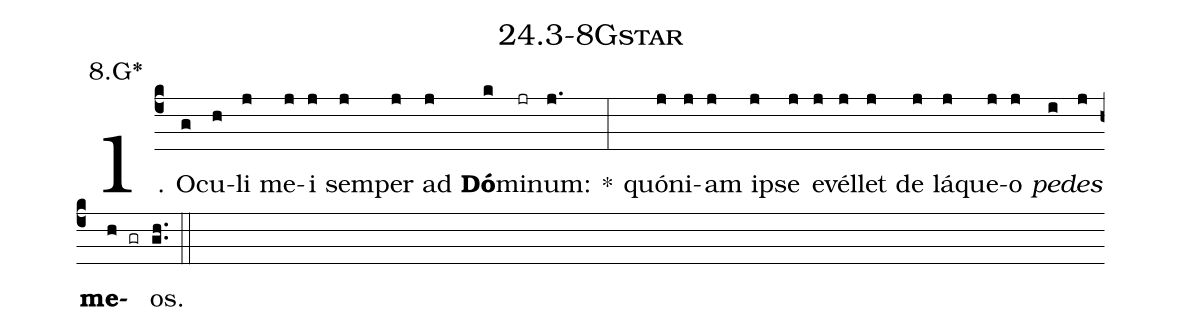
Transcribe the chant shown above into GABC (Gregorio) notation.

name: 24.3-8Gstar;
annotation: 8.G*;
%%
(c4)1. O(g)cu(h)li(j) me(j)i(j) sem(j)per(j) ad(j) <b>Dó</b>(k)mi(jr)num:(j.) *(:) quón(j)i(j)am(j) ip(j)se(j) e(j)vél(j)let(j) de(j) lá(j)que(j)o(j) <i>pe</i>(i)<i>des</i>(j) <b>me</b>(h gr)os.(gh..) (::)


%E(j) u(j) o(i) u(j) a(h) e.(gh..) (::)
